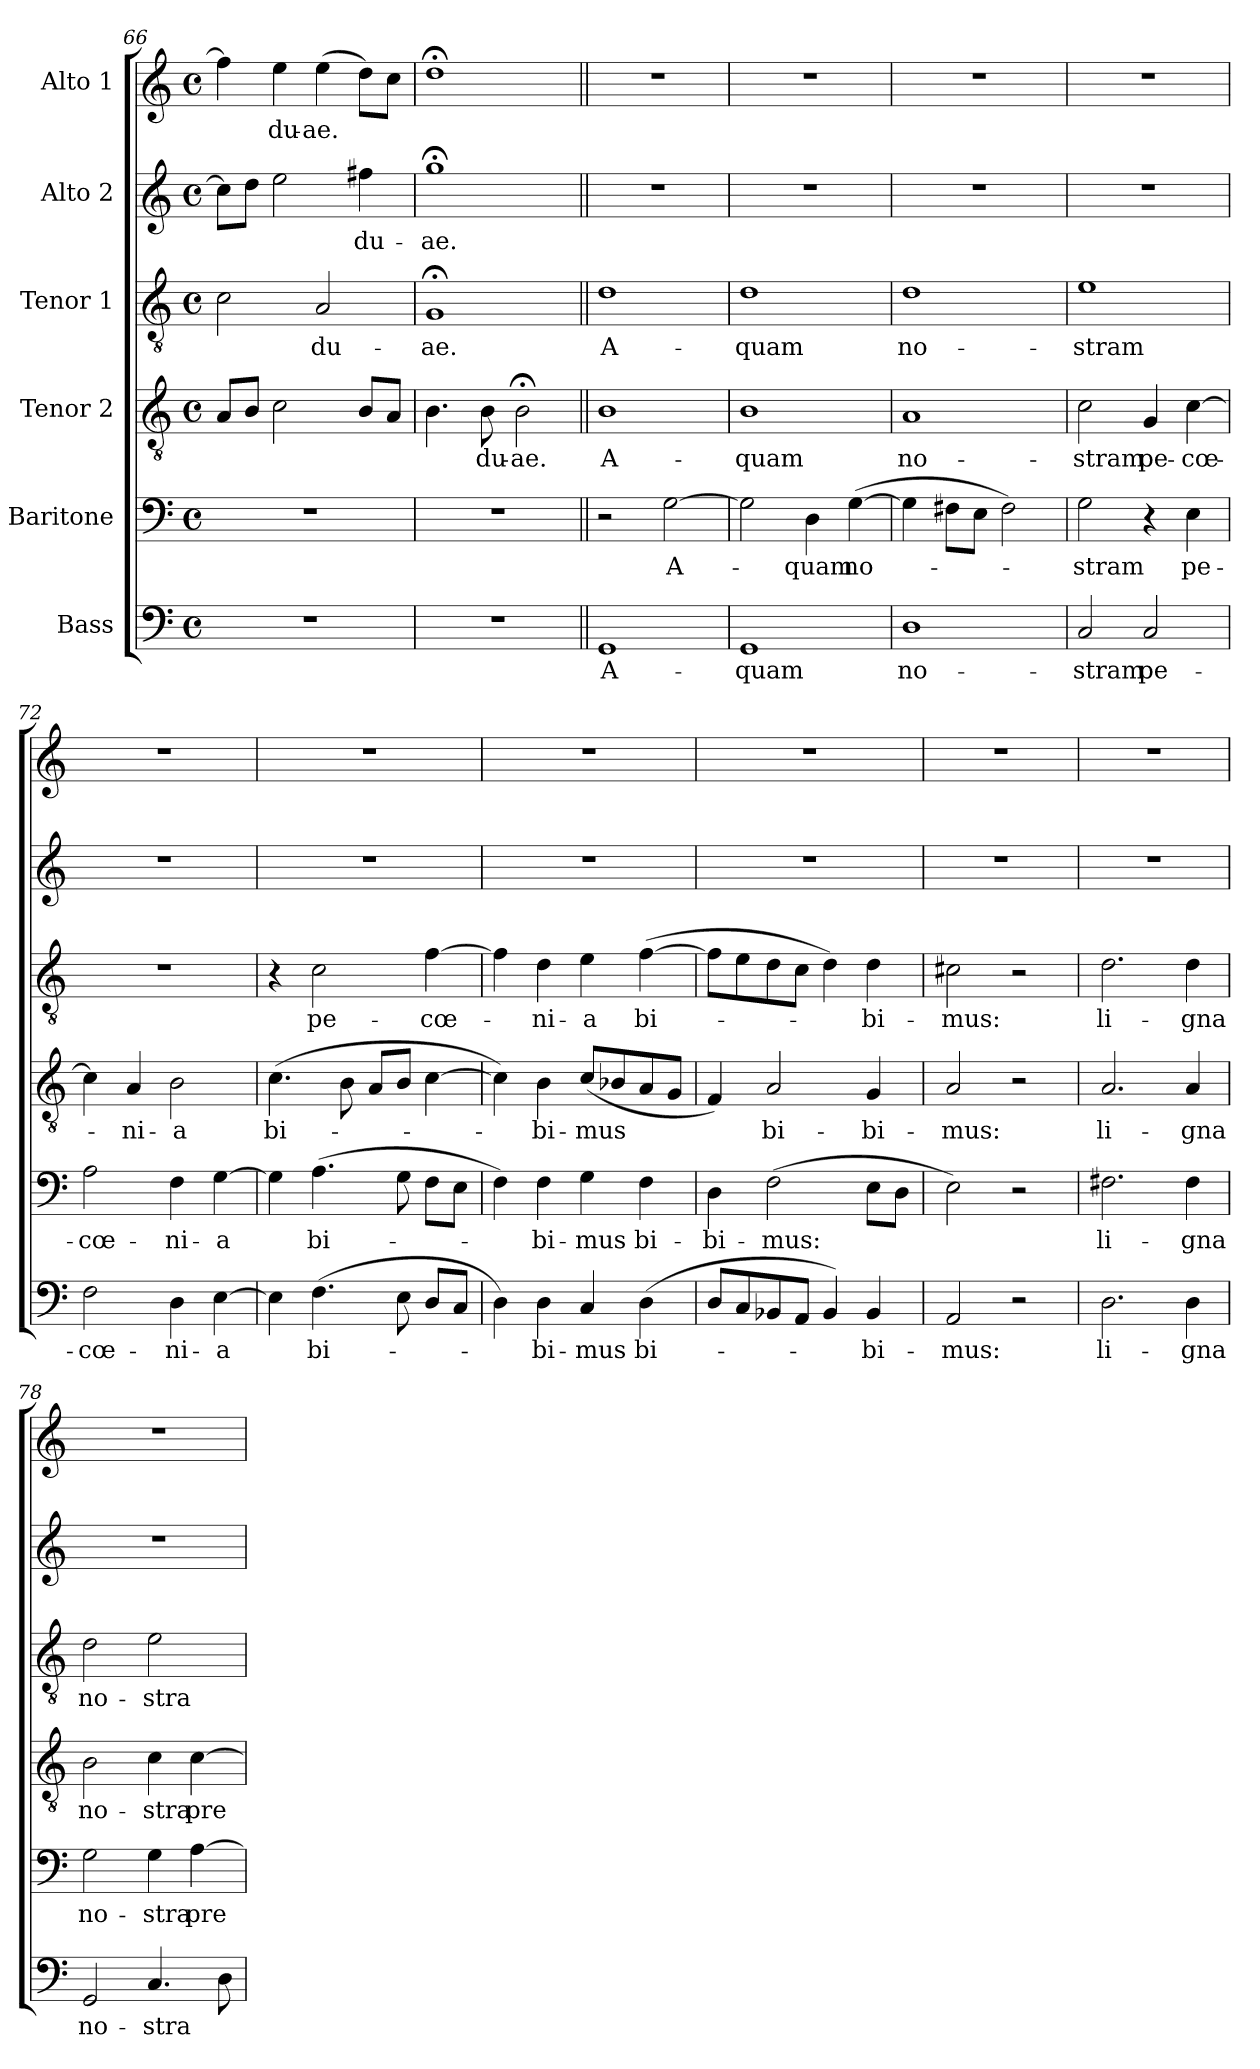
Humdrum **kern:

**kern	**text	**kern	**text	**kern	**text	**kern	**text	**kern	**text	**kern	**text
*part6	*part6	*part5	*part5	*part4	*part4	*part3	*part3	*part2	*part2	*part1	*part1
*staff6	*staff6	*staff5	*staff5	*staff4	*staff4	*staff3	*staff3	*staff2	*staff2	*staff1	*staff1
*I"Bass	*	*I"Baritone	*	*I"Tenor 2	*	*I"Tenor 1	*	*I"Alto 2	*	*I"Alto 1	*
*clefF4	*	*clefF4	*	*clefGv2	*	*clefGv2	*	*clefG2	*	*clefG2	*
*k[]	*	*k[]	*	*k[]	*	*k[]	*	*k[]	*	*k[]	*
*C:	*	*C:	*	*C:	*	*C:	*	*C:	*	*C:	*
*M4/4	*	*M4/4	*	*M4/4	*	*M4/4	*	*M4/4	*	*M4/4	*
*met(c)	*	*met(c)	*	*met(c)	*	*met(c)	*	*met(c)	*	*met(c)	*
=66	=66	=66	=66	=66	=66	=66	=66	=66	=66	=66	=66
1r	.	1r	.	8A/L	.	2c\	.	8cc\L]	.	4ff\]	.
.	.	.	.	8B/J	.	.	.	8dd\J	.	.	.
.	.	.	.	2c\	.	.	.	2ee\	.	4ee\	-du-
.	.	.	.	.	.	2A/	-du-	.	.	(4ee\	-ae.
.	.	.	.	8B/L	.	.	.	4ff#X\	-du-	8dd\L)	.
.	.	.	.	8A/J	.	.	.	.	.	8cc\J	.
!!LO:PB:g=z
=67	=67	=67	=67	=67	=67	=67	=67	=67	=67	=67	=67
1r	.	1r	.	4.B\	.	1G;<	-ae.	1gg;<	-ae.	1dd;<	.
.	.	.	.	8B\	-du-	.	.	.	.	.	.
.	.	.	.	2B;<\	-ae.	.	.	.	.	.	.
=68||	=68||	=68||	=68||	=68||	=68||	=68||	=68||	=68||	=68||	=68||	=68||
1GG	A-	2r	.	1B	A-	1d	A-	1r	.	1r	.
.	.	[2G\	A-	.	.	.	.	.	.	.	.
=69	=69	=69	=69	=69	=69	=69	=69	=69	=69	=69	=69
1GG	-quam	2G\]	.	1B	-quam	1d	-quam	1r	.	1r	.
.	.	4D\	-quam	.	.	.	.	.	.	.	.
.	.	([4G\	no-	.	.	.	.	.	.	.	.
=70	=70	=70	=70	=70	=70	=70	=70	=70	=70	=70	=70
1D	no-	4G\]	.	1A	no-	1d	no-	1r	.	1r	.
.	.	8F#X\L	.	.	.	.	.	.	.	.	.
.	.	8E\J	.	.	.	.	.	.	.	.	.
.	.	2F#\)	.	.	.	.	.	.	.	.	.
=71	=71	=71	=71	=71	=71	=71	=71	=71	=71	=71	=71
2C/	-stram	2G\	-stram	2c\	-stram	1e	-stram	1r	.	1r	.
2C/	pe-	4r	.	4G/	pe-	.	.	.	.	.	.
.	.	4E\	pe-	[4c\	-cœ-	.	.	.	.	.	.
=72	=72	=72	=72	=72	=72	=72	=72	=72	=72	=72	=72
2F\	-cœ-	2A\	-cœ-	4c\]	.	1r	.	1r	.	1r	.
.	.	.	.	4A/	-ni-	.	.	.	.	.	.
4D\	-ni-	4F\	-ni-	2B\	-a	.	.	.	.	.	.
[4E\	-a	[4G\	-a	.	.	.	.	.	.	.	.
!!LO:LB:g=z
=73	=73	=73	=73	=73	=73	=73	=73	=73	=73	=73	=73
4E\]	.	4G\]	.	(4.c\	bi-	4r	.	1r	.	1r	.
(4.F\	bi-	(4.A\	bi-	.	.	2c\	pe-	.	.	.	.
.	.	.	.	8B\	.	.	.	.	.	.	.
.	.	.	.	8A/L	.	.	.	.	.	.	.
8E\	.	8G\	.	8B/J	.	.	.	.	.	.	.
8D/L	.	8F\L	.	[4c\	.	[4f\	-cœ-	.	.	.	.
8C/J	.	8E\J	.	.	.	.	.	.	.	.	.
=74	=74	=74	=74	=74	=74	=74	=74	=74	=74	=74	=74
4D\)	.	4F\)	.	4c\])	.	4f\]	.	1r	.	1r	.
4D\	-bi-	4F\	-bi-	4B\	-bi-	4d\	-ni-	.	.	.	.
4C/	-mus	4G\	-mus	(8c/L	-mus	4e\	-a	.	.	.	.
.	.	.	.	8B-X/	.	.	.	.	.	.	.
(4D\	bi-	4F\	bi-	8A/	.	([4f\	bi-	.	.	.	.
.	.	.	.	8G/J	.	.	.	.	.	.	.
=75	=75	=75	=75	=75	=75	=75	=75	=75	=75	=75	=75
8D/L	.	4D\	-bi-	4F/)	.	8f\L]	.	1r	.	1r	.
8C/	.	.	.	.	.	8e\	.	.	.	.	.
8BB-X/	.	(2F\	-mus:	2A/	bi-	8d\	.	.	.	.	.
8AA/J	.	.	.	.	.	8c\J	.	.	.	.	.
4BB-/)	.	.	.	.	.	4d\)	.	.	.	.	.
4BB-/	-bi-	8E\L	.	4G/	-bi-	4d\	-bi-	.	.	.	.
.	.	8D\J	.	.	.	.	.	.	.	.	.
=76	=76	=76	=76	=76	=76	=76	=76	=76	=76	=76	=76
2AA/	-mus:	2E\)	.	2A/	-mus:	2c#X\	-mus:	1r	.	1r	.
2r	.	2r	.	2r	.	2r	.	.	.	.	.
=77	=77	=77	=77	=77	=77	=77	=77	=77	=77	=77	=77
2.D\	li-	2.F#X\	li-	2.A/	li-	2.d\	li-	1r	.	1r	.
4D\	-gna	4F#\	-gna	4A/	-gna	4d\	-gna	.	.	.	.
=78	=78	=78	=78	=78	=78	=78	=78	=78	=78	=78	=78
2GG/	no-	2G\	no-	2B\	no-	2d\	no-	1r	.	1r	.
4.C/	-stra	4G\	-stra	4c\	-stra	2e\	-stra	.	.	.	.
.	.	[4A\	pre-	[4c\	pre-	.	.	.	.	.	.
8D\	.	.	.	.	.	.	.	.	.	.	.
=	=	=	=	=	=	=	=	=	=	=	=
*-	*-	*-	*-	*-	*-	*-	*-	*-	*-	*-	*-
